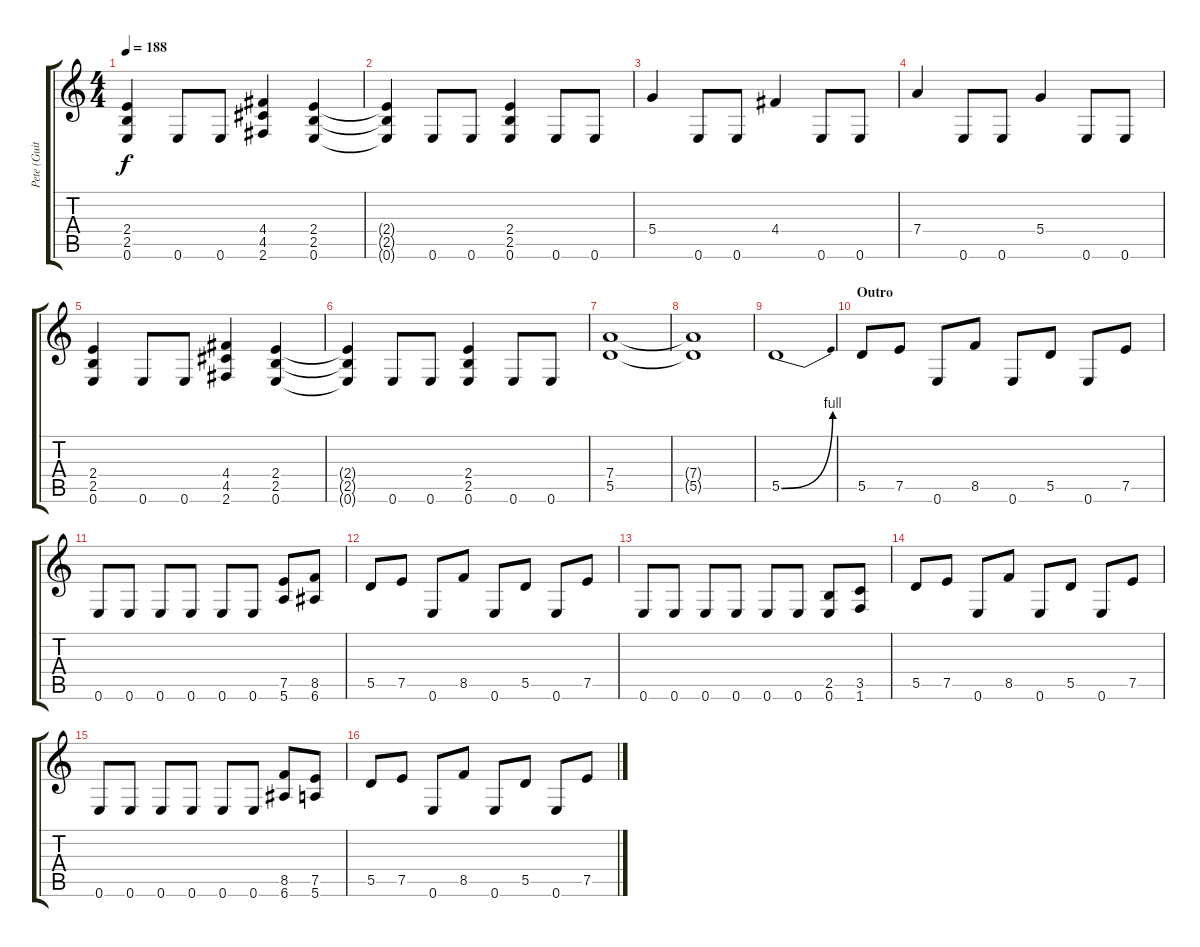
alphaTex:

\track ("Pete (Guitar I)" "Pete (Guit") {instrument distortionguitar}
\staff {score tabs}
\tuning (E4 B3 G3 D3 A2 E2) {hide}
\ts (4 4)
\tempo 188
\clef g2
\ks c
(2.4 2.5 0.6).4{dy f} 0.6.8 0.6.8 (4.4 4.5 2.6).4 (2.4 2.5 0.6).4 |
(2.4{t} 2.5{t} 0.6{t}).4 0.6.8 0.6.8 (2.4 2.5 0.6).4 0.6.8 0.6.8 |
5.4.4 0.6.8 0.6.8 4.4.4 0.6.8 0.6.8 |
7.4.4 0.6.8 0.6.8 5.4.4 0.6.8 0.6.8 |
(2.4 2.5 0.6).4 0.6.8 0.6.8 (4.4 4.5 2.6).4 (2.4 2.5 0.6).4 |
(2.4{t} 2.5{t} 0.6{t}).4 0.6.8 0.6.8 (2.4 2.5 0.6).4 0.6.8 0.6.8 |
(7.4 5.5).1 |
(7.4{t} 5.5{t}).1 |
5.5{be (bend 0 0 60 4)}.1 |
\section ("" "Outro")
5.5.8 7.5.8 0.6.8 8.5.8 0.6.8 5.5.8 0.6.8 7.5.8 |
0.6.8 0.6.8 0.6.8 0.6.8 0.6.8 0.6.8 (7.5 5.6).8 (8.5 6.6).8 |
5.5.8 7.5.8 0.6.8 8.5.8 0.6.8 5.5.8 0.6.8 7.5.8 |
0.6.8 0.6.8 0.6.8 0.6.8 0.6.8 0.6.8 (2.5 0.6).8 (3.5 1.6).8 |
5.5.8 7.5.8 0.6.8 8.5.8 0.6.8 5.5.8 0.6.8 7.5.8 |
0.6.8 0.6.8 0.6.8 0.6.8 0.6.8 0.6.8 (8.5 6.6).8 (7.5 5.6).8 |
5.5.8 7.5.8 0.6.8 8.5.8 0.6.8 5.5.8 0.6.8 7.5.8
